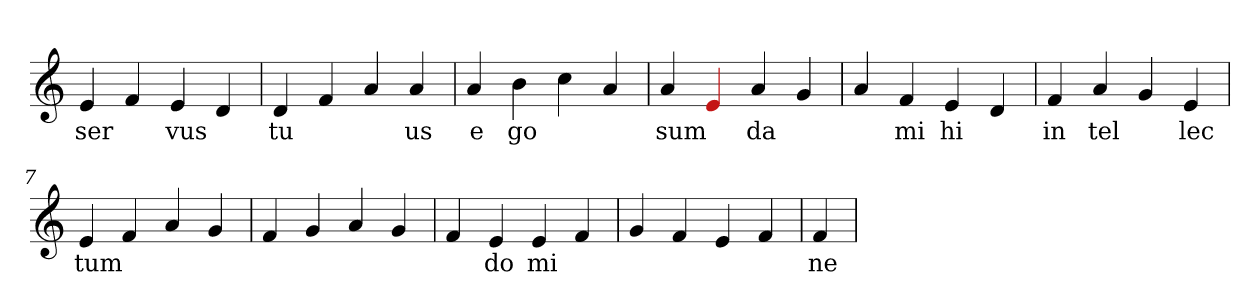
**kern	**text
*part1	*part1
*staff1	*staff1
*clefG2	*
=1	=1
4e	ser
4f	.
4e	vus
4d	.
=2	=2
4d	tu
4f	.
4a	.
4a	us
=3	=3
4a	e
4b	go
4cc	.
4a	.
=4	=4
4a	sum
4Re	.
4a	da
4g	.
=5	=5
4a	.
4f	mi
4e	hi
4d	.
=6	=6
4f	in
4a	tel
4g	.
4e	lec
=7	=7
4e	tum
4f	.
4a	.
4g	.
=8	=8
4f	.
4g	.
4a	.
4g	.
=9	=9
4f	.
4e	do
4e	mi
4f	.
=10	=10
4g	.
4f	.
4e	.
4f	.
=11	=11
4f	ne
=	=
*-	*-
